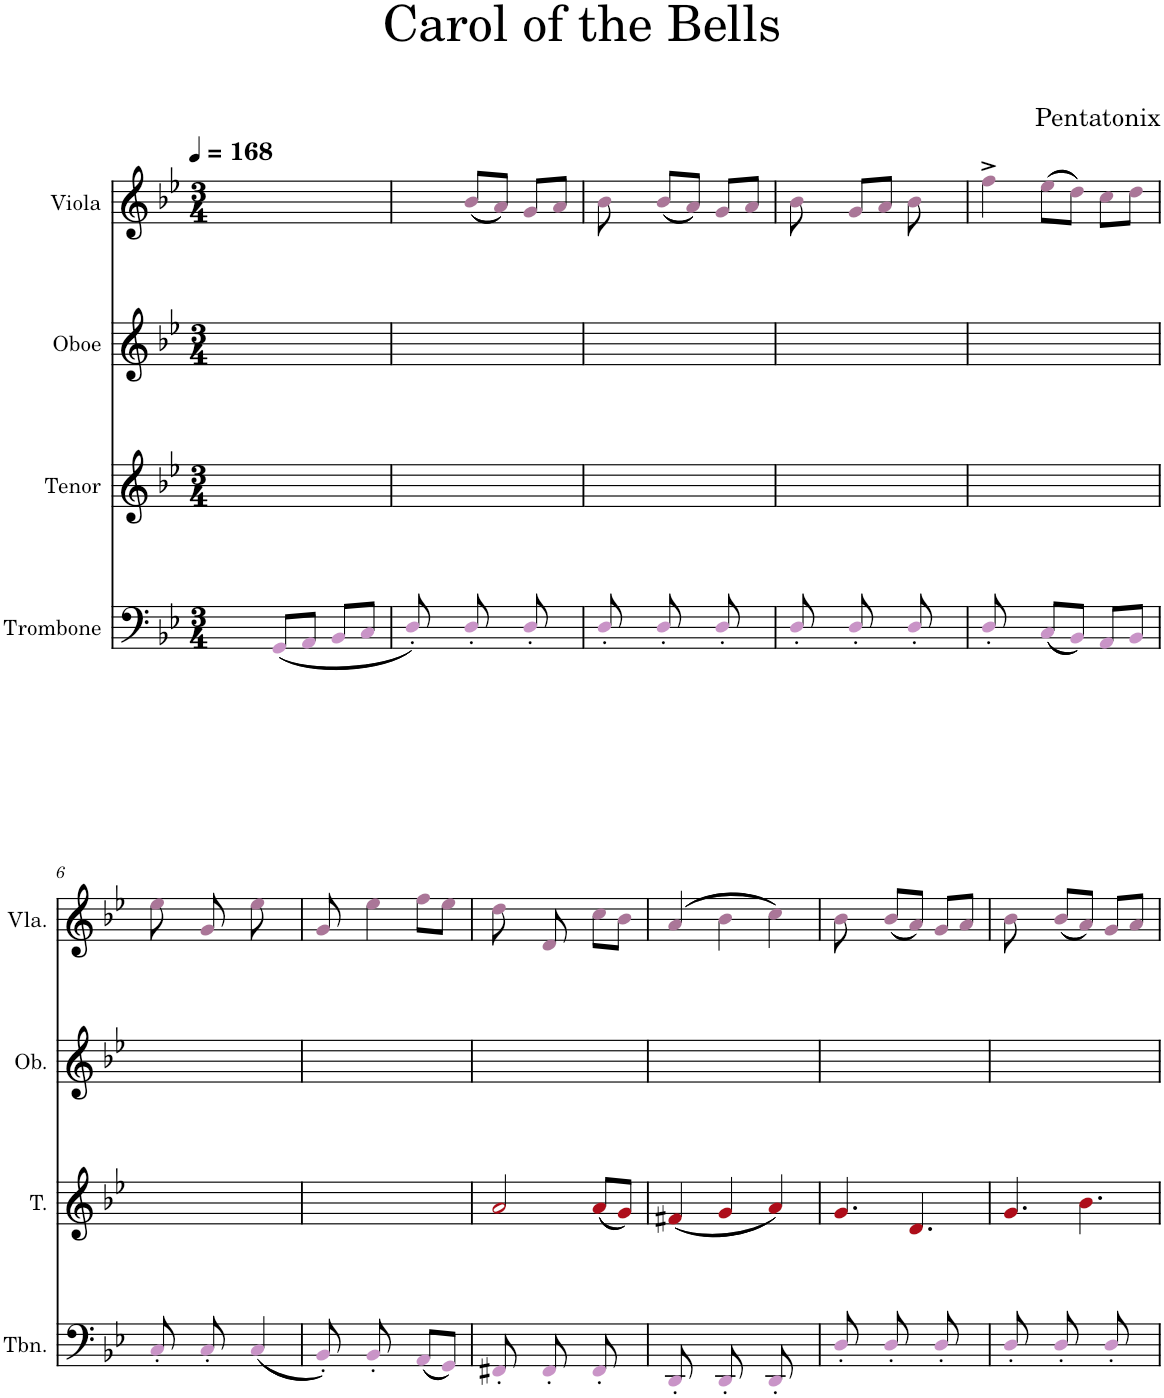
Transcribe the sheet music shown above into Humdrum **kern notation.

**kern	**kern	**kern	**kern
*part4	*part3	*part2	*part1
*staff4	*staff3	*staff2	*staff1
*I"Trombone	*I"Tenor	*I"Oboe	*I"Viola
*I'Tbn.	*I'T.	*I'Ob.	*I'Vla.
*clefF4	*clefG2	*clefG2	*clefG2
*k[b-e-]	*k[b-e-]	*k[b-e-]	*k[b-e-]
*M3/4	*M3/4	*M3/4	*M3/4
*MM168	*MM168	*MM168	*MM168
=1	=1	=1	=1
4ryy	2.ryy	2.ryy	2.ryy
(<(<(<8GGi/L	.	.	.
8AAi/J	.	.	.
8BB-i/L	.	.	.
8Ci/J	.	.	.
=2	=2	=2	=2
8D'i/)))	2.ryy	2.ryy	4ryy
8ryy	.	.	.
8D'i/	.	.	(<(<(<8b-j/L
8ryy	.	.	8aj/J)))
8D'i/	.	.	8gj/L
8ryy	.	.	8aj/J
=3	=3	=3	=3
8D'i/	2.ryy	2.ryy	8b-j\
8ryy	.	.	8ryy
8D'i/	.	.	(<(<(<8b-j/L
8ryy	.	.	8aj/J)))
8D'i/	.	.	8gj/L
8ryy	.	.	8aj/J
=4	=4	=4	=4
8D'i/	2.ryy	2.ryy	8b-j\
8ryy	.	.	8ryy
8D'i/	.	.	8gj/L
8ryy	.	.	8aj/J
8D'i/	.	.	8b-j\
8ryy	.	.	8ryy
=5	=5	=5	=5
8D'i/	2.ryy	2.ryy	4ff^j\
8ryy	.	.	.
(<(<(<8Ci/L	.	.	(>(>(>8ee-j\L
8BB-i/J)))	.	.	8ddj\J)))
8AAi/L	.	.	8ccj\L
8BB-i/J	.	.	8ddj\J
!!LO:LB:g=z
=6	=6	=6	=6
8C'i/	2.ryy	2.ryy	8ee-j\
8ryy	.	.	8ryy
8C'i/	.	.	8gj/
8ryy	.	.	8ryy
(<(<(<4Ci/	.	.	8ee-j\
.	.	.	8ryy
=7	=7	=7	=7
8BB-'i/)))	2.ryy	2.ryy	8gj/
8ryy	.	.	8ryy
8BB-'i/	.	.	4ee-j\
8ryy	.	.	.
(<(<(<8AAi/L	.	.	8ffj\L
8GGi/J)))	.	.	8ee-j\J
=8	=8	=8	=8
8FF#X'i/	2aZ/	2.ryy	8ddj\
8ryy	.	.	8ryy
8FF#'i/	.	.	8dj/
8ryy	.	.	8ryy
8FF#'i/	(<(<(<8aZ/L	.	8ccj\L
8ryy	8gZ/J)))	.	8b-j\J
=9	=9	=9	=9
8DD'i/	(<(<(<4f#XZ/	2.ryy	(>(>(>4aj/
8ryy	.	.	.
8DD'i/	4gZ/	.	4b-j\
8ryy	.	.	.
8DD'i/	4aZ/)))	.	4ccj\)))
8ryy	.	.	.
=10	=10	=10	=10
8D'i/	4.gZ/	2.ryy	8b-j\
8ryy	.	.	8ryy
8D'i/	.	.	(<(<(<8b-j/L
8ryy	4.dZ/	.	8aj/J)))
8D'i/	.	.	8gj/L
8ryy	.	.	8aj/J
=11	=11	=11	=11
8D'i/	4.gZ/	2.ryy	8b-j\
8ryy	.	.	8ryy
8D'i/	.	.	(<(<(<8b-j/L
8ryy	4.b-Z\	.	8aj/J)))
8D'i/	.	.	8gj/L
8ryy	.	.	8aj/J
=	=	=	=
*-	*-	*-	*-
